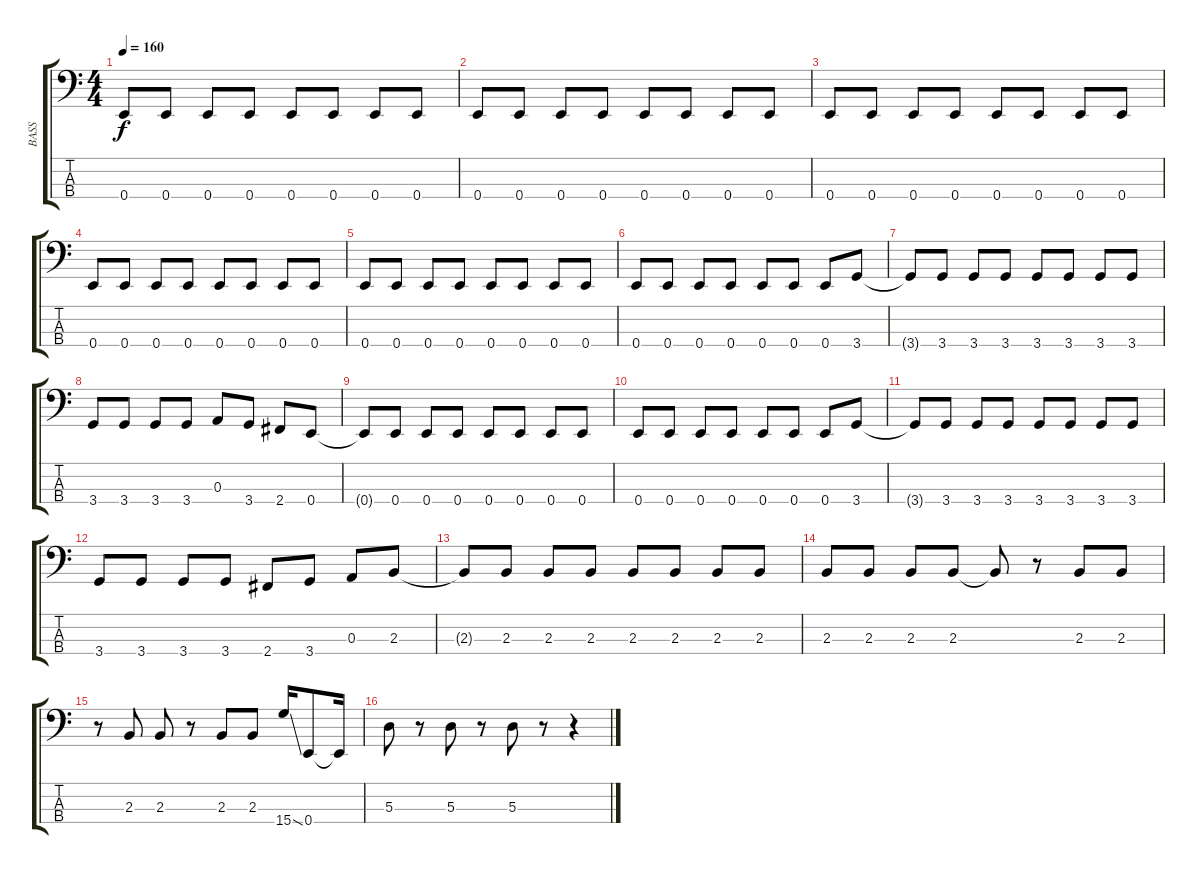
\track ("BASS" "BASS") {instrument electricbassfinger}
\staff {score tabs}
\tuning (G2 D2 A1 E1) {hide}
\ts (4 4)
\tempo 160
\clef f4
\ks c
0.4.8{dy f instrument electricbassfinger} 0.4.8 0.4.8 0.4.8 0.4.8 0.4.8 0.4.8 0.4.8 |
0.4.8 0.4.8 0.4.8 0.4.8 0.4.8 0.4.8 0.4.8 0.4.8 |
0.4.8 0.4.8 0.4.8 0.4.8 0.4.8 0.4.8 0.4.8 0.4.8 |
0.4.8 0.4.8 0.4.8 0.4.8 0.4.8 0.4.8 0.4.8 0.4.8 |
0.4.8 0.4.8 0.4.8 0.4.8 0.4.8 0.4.8 0.4.8 0.4.8 |
0.4.8 0.4.8 0.4.8 0.4.8 0.4.8 0.4.8 0.4.8 3.4.8 |
3.4{t}.8 3.4.8 3.4.8 3.4.8 3.4.8 3.4.8 3.4.8 3.4.8 |
3.4.8 3.4.8 3.4.8 3.4.8 0.3.8 3.4.8 2.4.8 0.4.8 |
0.4{t}.8 0.4.8 0.4.8 0.4.8 0.4.8 0.4.8 0.4.8 0.4.8 |
0.4.8 0.4.8 0.4.8 0.4.8 0.4.8 0.4.8 0.4.8 3.4.8 |
3.4{t}.8 3.4.8 3.4.8 3.4.8 3.4.8 3.4.8 3.4.8 3.4.8 |
3.4.8 3.4.8 3.4.8 3.4.8 2.4.8 3.4.8 0.3.8 2.3.8 |
2.3{t}.8 2.3.8 2.3.8 2.3.8 2.3.8 2.3.8 2.3.8 2.3.8 |
2.3.8 2.3.8 2.3.8 2.3.8 2.3{t}.8 r.8 2.3.8 2.3.8 |
r.8 2.3.8 2.3.8 r.8 2.3.8 2.3.8 15.4{ss}.16 0.4.8 0.4{t}.16 |
5.3.8 r.8 5.3.8 r.8 5.3.8 r.8 r.4
